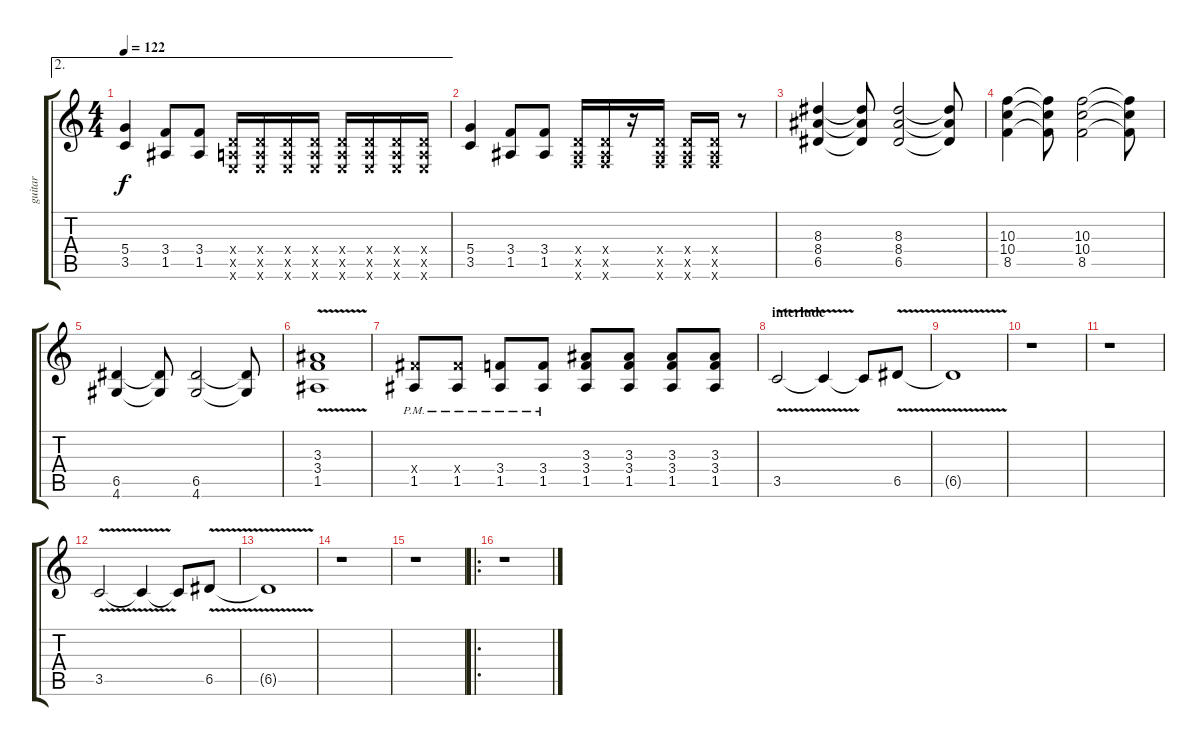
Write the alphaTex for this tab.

\track ("guitar" "guitar") {instrument overdrivenguitar}
\staff {score tabs}
\tuning (E4 B3 G3 D3 A2 E2) {hide}
\ae 2
\ts (4 4)
\tempo 122
\clef g2
\ks c
(5.4 3.5).4{dy f} (3.4 1.5).8 (3.4 1.5).8 (0.4{x} 0.5{x} 0.6{x}).16 (0.4{x} 0.5{x} 0.6{x}).16 (0.4{x} 0.5{x} 0.6{x}).16 (0.4{x} 0.5{x} 0.6{x}).16 (0.4{x} 0.5{x} 0.6{x}).16 (0.4{x} 0.5{x} 0.6{x}).16 (0.4{x} 0.5{x} 0.6{x}).16 (0.4{x} 0.5{x} 0.6{x}).16 |
(5.4 3.5).4 (3.4 1.5).8 (3.4 1.5).8 (0.4{x} 1.5{x} 1.6{x}).16 (0.4{x} 1.5{x} 1.6{x}).16 r.16 (0.4{x} 1.5{x} 1.6{x}).16 (0.4{x} 1.5{x} 1.6{x}).16 (0.4{x} 1.5{x} 1.6{x}).16 r.8 |
(8.3 8.4 6.5).4 (8.3{t} 8.4{t} 6.5{t}).8 (8.3 8.4 6.5).2 (8.3{t} 8.4{t} 6.5{t}).8 |
(10.3 10.4 8.5).4 (10.3{t} 10.4{t} 8.5{t}).8 (10.3 10.4 8.5).2 (10.3{t} 10.4{t} 8.5{t}).8 |
(6.5 4.6).4 (6.5{t} 4.6{t}).8 (6.5 4.6).2 (6.5{t} 4.6{t}).8 |
(3.3{v} 3.4 1.5).1 |
(4.4{x} 1.5{pm}).8 (4.4{x} 1.5{pm}).8 (3.4{pm} 1.5{pm}).8 (3.4{pm} 1.5{pm}).8 (3.3 3.4 1.5).8 (3.3 3.4 1.5).8 (3.3 3.4 1.5).8 (3.3 3.4 1.5).8 |
\section ("" "interlude")
3.5{v}.2 3.5{t}.4 3.5{t}.8 6.5{v}.8 |
6.5{t}.1 |
r.1 |
r.1 |
3.5{v}.2 3.5{t}.4 3.5{t}.8 6.5{v}.8 |
6.5{t}.1 |
r.1 |
r.1 |
\ro
r.1
